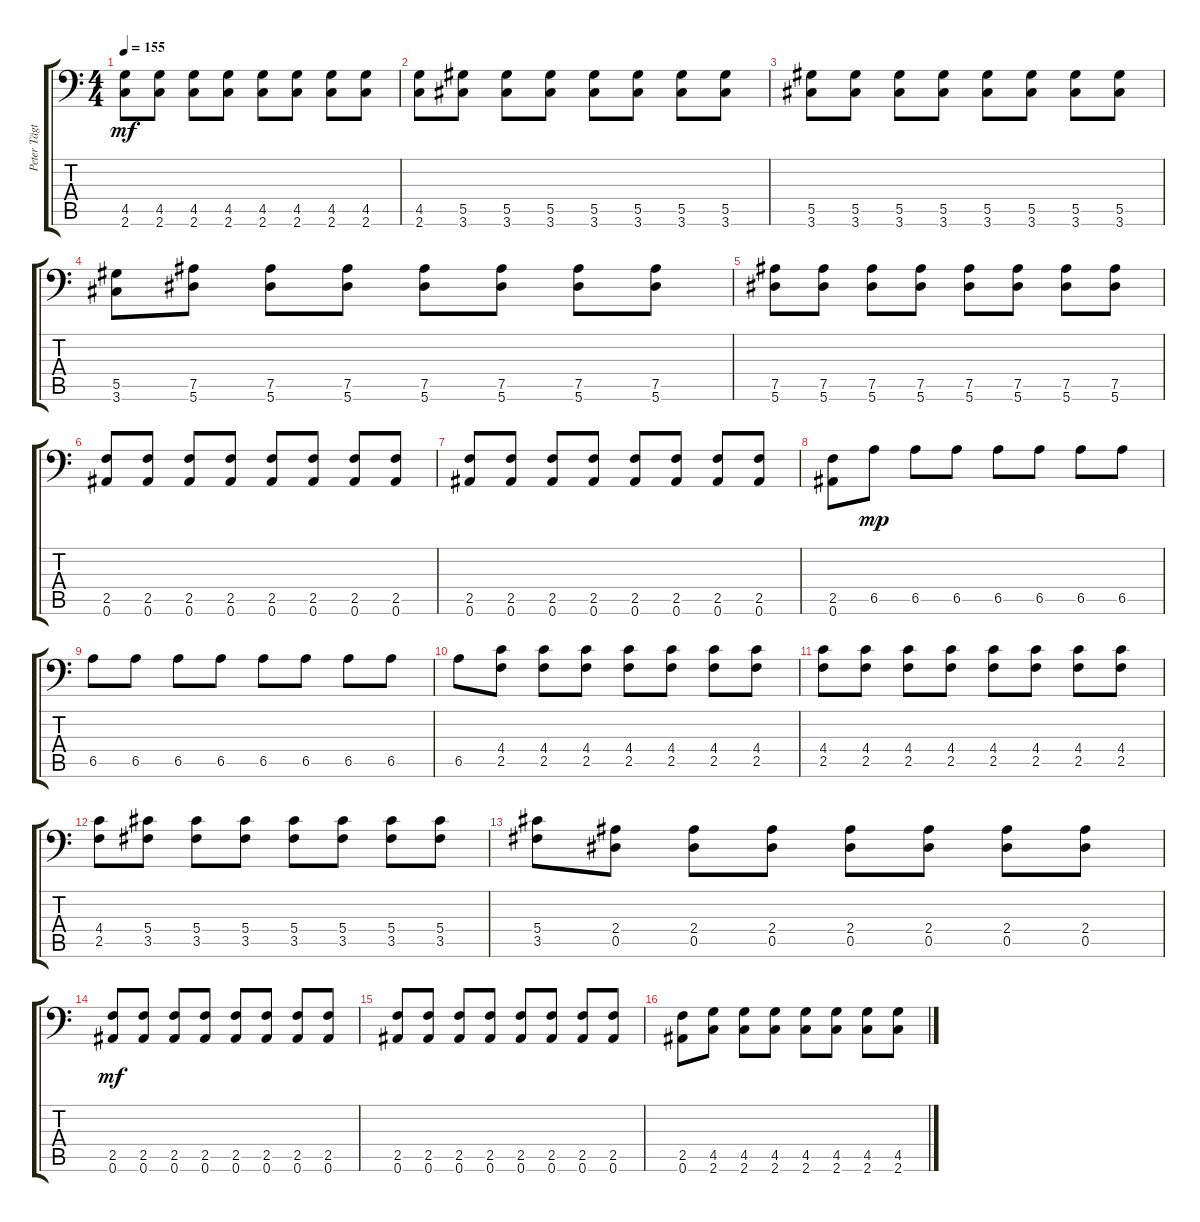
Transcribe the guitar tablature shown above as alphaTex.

\track ("Peter Tägtgren (Rythm 1)" "Peter Tägt") {instrument distortionguitar}
\staff {score tabs}
\tuning (Bb3 F3 Db3 Ab2 Eb2 Bb1) {hide}
\ts (4 4)
\tempo 155
\clef f4
\ks c
(4.5 2.6).8{dy mf} (4.5 2.6).8 (4.5 2.6).8 (4.5 2.6).8 (4.5 2.6).8 (4.5 2.6).8 (4.5 2.6).8 (4.5 2.6).8 |
(4.5 2.6).8 (5.5 3.6).8 (5.5 3.6).8 (5.5 3.6).8 (5.5 3.6).8 (5.5 3.6).8 (5.5 3.6).8 (5.5 3.6).8 |
(5.5 3.6).8 (5.5 3.6).8 (5.5 3.6).8 (5.5 3.6).8 (5.5 3.6).8 (5.5 3.6).8 (5.5 3.6).8 (5.5 3.6).8 |
(5.5 3.6).8 (7.5 5.6).8 (7.5 5.6).8 (7.5 5.6).8 (7.5 5.6).8 (7.5 5.6).8 (7.5 5.6).8 (7.5 5.6).8 |
(7.5 5.6).8 (7.5 5.6).8 (7.5 5.6).8 (7.5 5.6).8 (7.5 5.6).8 (7.5 5.6).8 (7.5 5.6).8 (7.5 5.6).8 |
(2.5 0.6).8 (2.5 0.6).8 (2.5 0.6).8 (2.5 0.6).8 (2.5 0.6).8 (2.5 0.6).8 (2.5 0.6).8 (2.5 0.6).8 |
(2.5 0.6).8 (2.5 0.6).8 (2.5 0.6).8 (2.5 0.6).8 (2.5 0.6).8 (2.5 0.6).8 (2.5 0.6).8 (2.5 0.6).8 |
(2.5 0.6).8 6.5.8{dy mp} 6.5.8 6.5.8 6.5.8 6.5.8 6.5.8 6.5.8 |
6.5.8 6.5.8 6.5.8 6.5.8 6.5.8 6.5.8 6.5.8 6.5.8 |
6.5.8 (4.4 2.5).8 (4.4 2.5).8 (4.4 2.5).8 (4.4 2.5).8 (4.4 2.5).8 (4.4 2.5).8 (4.4 2.5).8 |
(4.4 2.5).8 (4.4 2.5).8 (4.4 2.5).8 (4.4 2.5).8 (4.4 2.5).8 (4.4 2.5).8 (4.4 2.5).8 (4.4 2.5).8 |
(4.4 2.5).8 (5.4 3.5).8 (5.4 3.5).8 (5.4 3.5).8 (5.4 3.5).8 (5.4 3.5).8 (5.4 3.5).8 (5.4 3.5).8 |
(5.4 3.5).8 (2.4 0.5).8 (2.4 0.5).8 (2.4 0.5).8 (2.4 0.5).8 (2.4 0.5).8 (2.4 0.5).8 (2.4 0.5).8 |
(2.5 0.6).8{dy mf} (2.5 0.6).8 (2.5 0.6).8 (2.5 0.6).8 (2.5 0.6).8 (2.5 0.6).8 (2.5 0.6).8 (2.5 0.6).8 |
(2.5 0.6).8 (2.5 0.6).8 (2.5 0.6).8 (2.5 0.6).8 (2.5 0.6).8 (2.5 0.6).8 (2.5 0.6).8 (2.5 0.6).8 |
(2.5 0.6).8 (4.5 2.6).8 (4.5 2.6).8 (4.5 2.6).8 (4.5 2.6).8 (4.5 2.6).8 (4.5 2.6).8 (4.5 2.6).8
